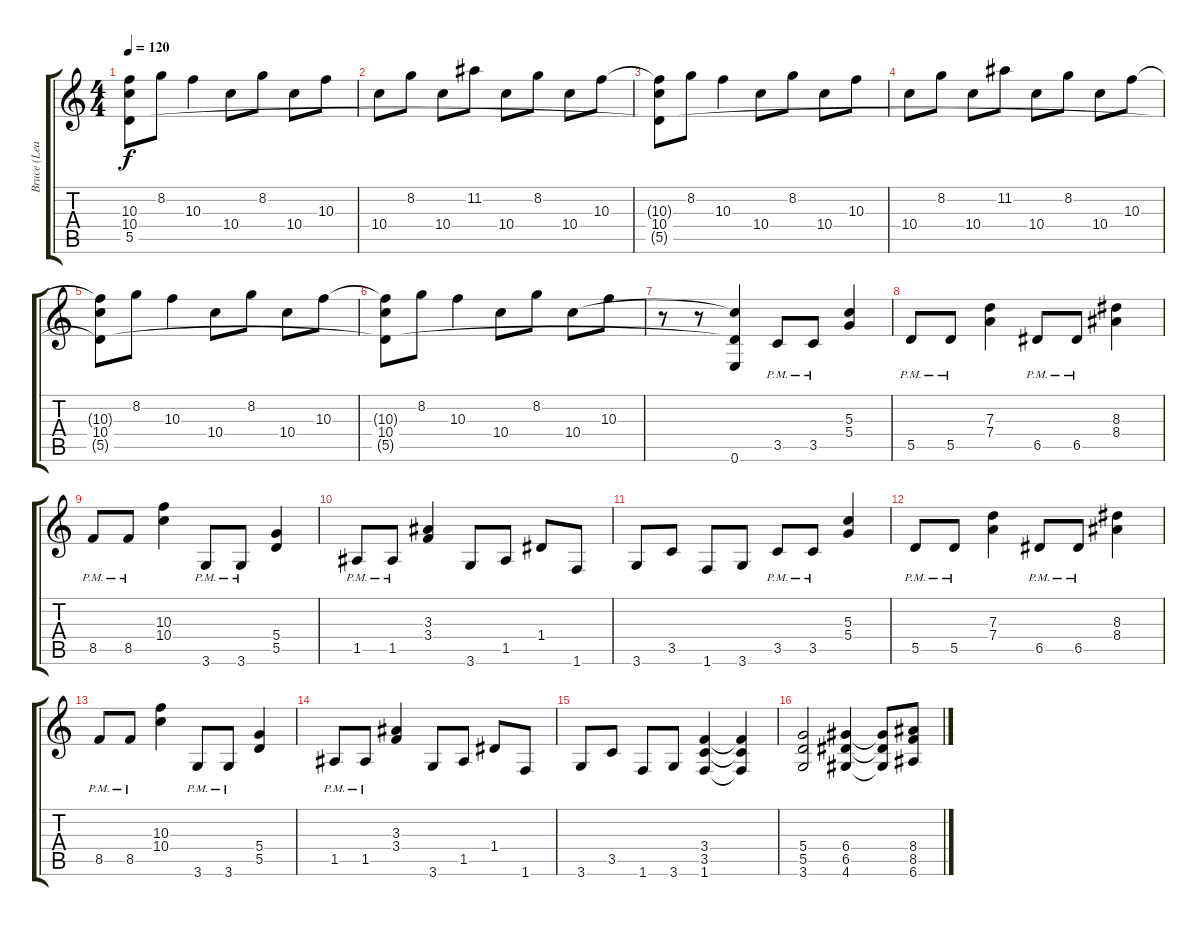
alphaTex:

\track ("Bruce (Lead)" "Bruce (Lea") {instrument distortionguitar}
\staff {score tabs}
\tuning (E4 B3 G3 D3 A2 E2) {hide}
\ts (4 4)
\tempo 120
\clef g2
\ks c
(10.3{t} 10.4 5.5{t}).8{dy f} 8.2.8 10.3.4 10.4.8 8.2.8 10.4.8 10.3.8 |
10.4.8 8.2.8 10.4.8 11.2.8 10.4.8 8.2.8 10.4.8 10.3.8 |
(10.3{t} 10.4 5.5{t}).8 8.2.8 10.3.4 10.4.8 8.2.8 10.4.8 10.3.8 |
10.4.8 8.2.8 10.4.8 11.2.8 10.4.8 8.2.8 10.4.8 10.3.8 |
(10.3{t} 10.4 5.5{t}).8 8.2.8 10.3.4 10.4.8 8.2.8 10.4.8 10.3.8 |
(10.3{t} 10.4 5.5{t}).8 8.2.8 10.3.4 10.4.8 8.2.8 10.4.8 10.3.8 |
r.8 r.8 (10.4{t} 5.5{t} 0.6).4 3.5{pm}.8 3.5{pm}.8 (5.3 5.4).4 |
5.5{pm}.8 5.5{pm}.8 (7.3 7.4).4 6.5{pm}.8 6.5{pm}.8 (8.3 8.4).4 |
8.5{pm}.8 8.5{pm}.8 (10.3 10.4).4 3.6{pm}.8 3.6{pm}.8 (5.4 5.5).4 |
1.5{pm}.8 1.5{pm}.8 (3.3 3.4).4 3.6.8 1.5.8 1.4.8 1.6.8 |
3.6.8 3.5.8 1.6.8 3.6.8 3.5{pm}.8 3.5{pm}.8 (5.3 5.4).4 |
5.5{pm}.8 5.5{pm}.8 (7.3 7.4).4 6.5{pm}.8 6.5{pm}.8 (8.3 8.4).4 |
8.5{pm}.8 8.5{pm}.8 (10.3 10.4).4 3.6{pm}.8 3.6{pm}.8 (5.4 5.5).4 |
1.5{pm}.8 1.5{pm}.8 (3.3 3.4).4 3.6.8 1.5.8 1.4.8 1.6.8 |
3.6.8 3.5.8 1.6.8 3.6.8 (3.4 3.5 1.6).4 (3.4{t} 3.5{t} 1.6{t}).4 |
(5.4 5.5 3.6).2 (6.4 6.5 4.6).4 (6.4{t} 6.5{t} 4.6{t}).8 (8.4 8.5 6.6).8
